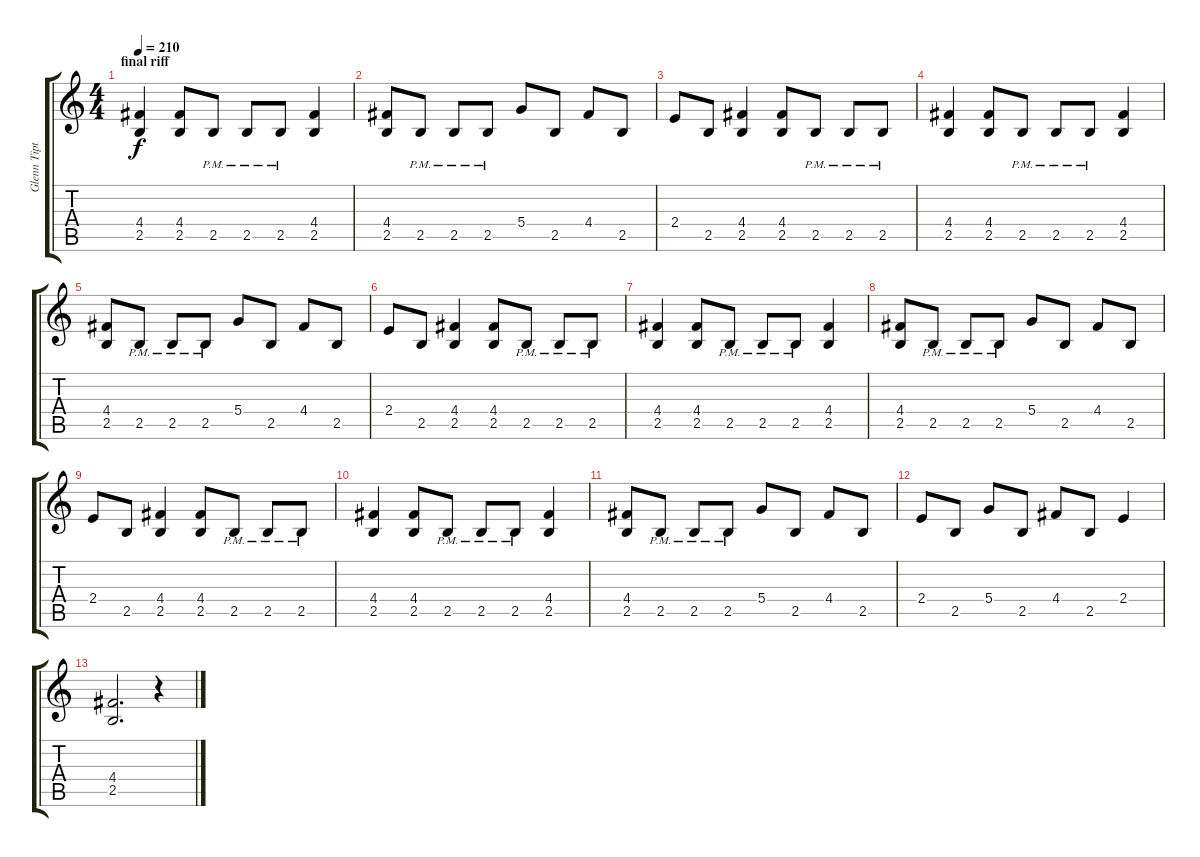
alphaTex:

\track ("Glenn Tipton" "Glenn Tipt") {instrument distortionguitar}
\staff {score tabs}
\tuning (E4 B3 G3 D3 A2 E2) {hide}
\ts (4 4)
\section ("" "final riff")
\tempo 210
\clef g2
\ks c
(4.4 2.5).4{dy f} (4.4 2.5).8 2.5{pm}.8 2.5{pm}.8 2.5{pm}.8 (4.4 2.5).4 |
(4.4 2.5).8 2.5{pm}.8 2.5{pm}.8 2.5{pm}.8 5.4.8 2.5.8 4.4.8 2.5.8 |
2.4.8 2.5.8 (4.4 2.5).4 (4.4 2.5).8 2.5{pm}.8 2.5{pm}.8 2.5{pm}.8 |
(4.4 2.5).4 (4.4 2.5).8 2.5{pm}.8 2.5{pm}.8 2.5{pm}.8 (4.4 2.5).4 |
(4.4 2.5).8 2.5{pm}.8 2.5{pm}.8 2.5{pm}.8 5.4.8 2.5.8 4.4.8 2.5.8 |
2.4.8 2.5.8 (4.4 2.5).4 (4.4 2.5).8 2.5{pm}.8 2.5{pm}.8 2.5{pm}.8 |
(4.4 2.5).4 (4.4 2.5).8 2.5{pm}.8 2.5{pm}.8 2.5{pm}.8 (4.4 2.5).4 |
(4.4 2.5).8 2.5{pm}.8 2.5{pm}.8 2.5{pm}.8 5.4.8 2.5.8 4.4.8 2.5.8 |
2.4.8 2.5.8 (4.4 2.5).4 (4.4 2.5).8 2.5{pm}.8 2.5{pm}.8 2.5{pm}.8 |
(4.4 2.5).4 (4.4 2.5).8 2.5{pm}.8 2.5{pm}.8 2.5{pm}.8 (4.4 2.5).4 |
(4.4 2.5).8 2.5{pm}.8 2.5{pm}.8 2.5{pm}.8 5.4.8 2.5.8 4.4.8 2.5.8 |
2.4.8 2.5.8 5.4.8 2.5.8 4.4.8 2.5.8 2.4.4 |
(4.4 2.5).2{d} r.4
